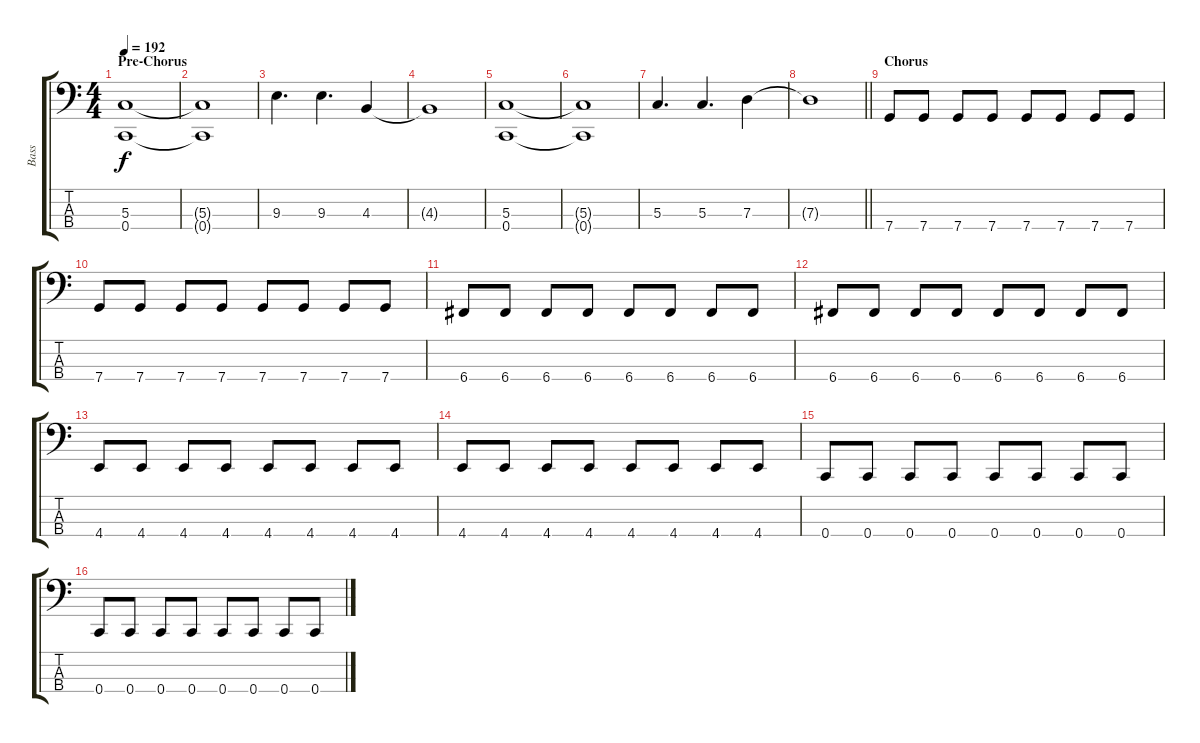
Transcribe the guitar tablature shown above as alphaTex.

\track ("Bass" "Bass") {instrument electricbasspick}
\staff {score tabs}
\tuning (F2 C2 G1 C1) {hide}
\ts (4 4)
\section ("" "Pre-Chorus")
\tempo 192
\clef f4
\ks aminor
(5.3 0.4).1{dy f} |
(5.3{t} 0.4{t}).1 |
9.3.4{d} 9.3.4{d} 4.3.4 |
4.3{t}.1 |
(5.3 0.4).1 |
(5.3{t} 0.4{t}).1 |
5.3.4{d} 5.3.4{d} 7.3.4 |
\barLineRight lightlight
7.3{t}.1 |
\section ("" "Chorus")
7.4.8 7.4.8 7.4.8 7.4.8 7.4.8 7.4.8 7.4.8 7.4.8 |
7.4.8 7.4.8 7.4.8 7.4.8 7.4.8 7.4.8 7.4.8 7.4.8 |
6.4.8 6.4.8 6.4.8 6.4.8 6.4.8 6.4.8 6.4.8 6.4.8 |
6.4.8 6.4.8 6.4.8 6.4.8 6.4.8 6.4.8 6.4.8 6.4.8 |
4.4.8 4.4.8 4.4.8 4.4.8 4.4.8 4.4.8 4.4.8 4.4.8 |
4.4.8 4.4.8 4.4.8 4.4.8 4.4.8 4.4.8 4.4.8 4.4.8 |
0.4.8 0.4.8 0.4.8 0.4.8 0.4.8 0.4.8 0.4.8 0.4.8 |
0.4.8 0.4.8 0.4.8 0.4.8 0.4.8 0.4.8 0.4.8 0.4.8
